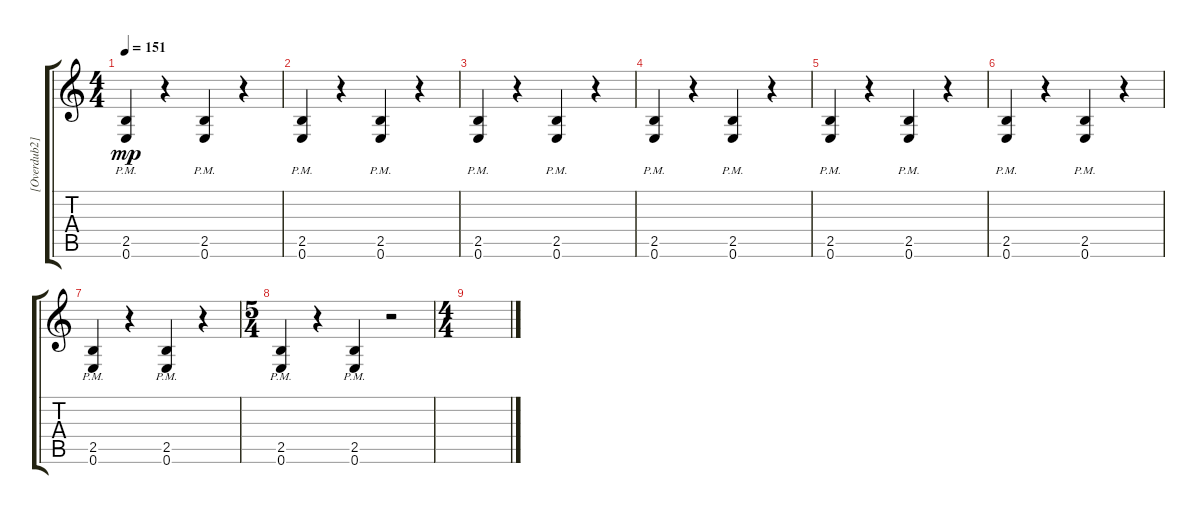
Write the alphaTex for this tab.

\track ("[Overdub2]" "[Overdub2]") {instrument distortionguitar}
\staff {score tabs}
\tuning (E4 B3 G3 D3 A2 E2) {hide}
\ts (4 4)
\tempo 151
\clef g2
\ks c
(2.5{pm} 0.6{pm}).4{dy mp instrument distortionguitar} r.4 (2.5{pm} 0.6{pm}).4 r.4 |
(2.5{pm} 0.6{pm}).4 r.4 (2.5{pm} 0.6{pm}).4 r.4 |
(2.5{pm} 0.6{pm}).4 r.4 (2.5{pm} 0.6{pm}).4 r.4 |
(2.5{pm} 0.6{pm}).4 r.4 (2.5{pm} 0.6{pm}).4 r.4 |
(2.5{pm} 0.6{pm}).4 r.4 (2.5{pm} 0.6{pm}).4 r.4 |
(2.5{pm} 0.6{pm}).4 r.4 (2.5{pm} 0.6{pm}).4 r.4 |
(2.5{pm} 0.6{pm}).4 r.4 (2.5{pm} 0.6{pm}).4 r.4 |
\ts (5 4)
(2.5{pm} 0.6{pm}).4 r.4 (2.5{pm} 0.6{pm}).4 r.2 |
\ts (4 4)
